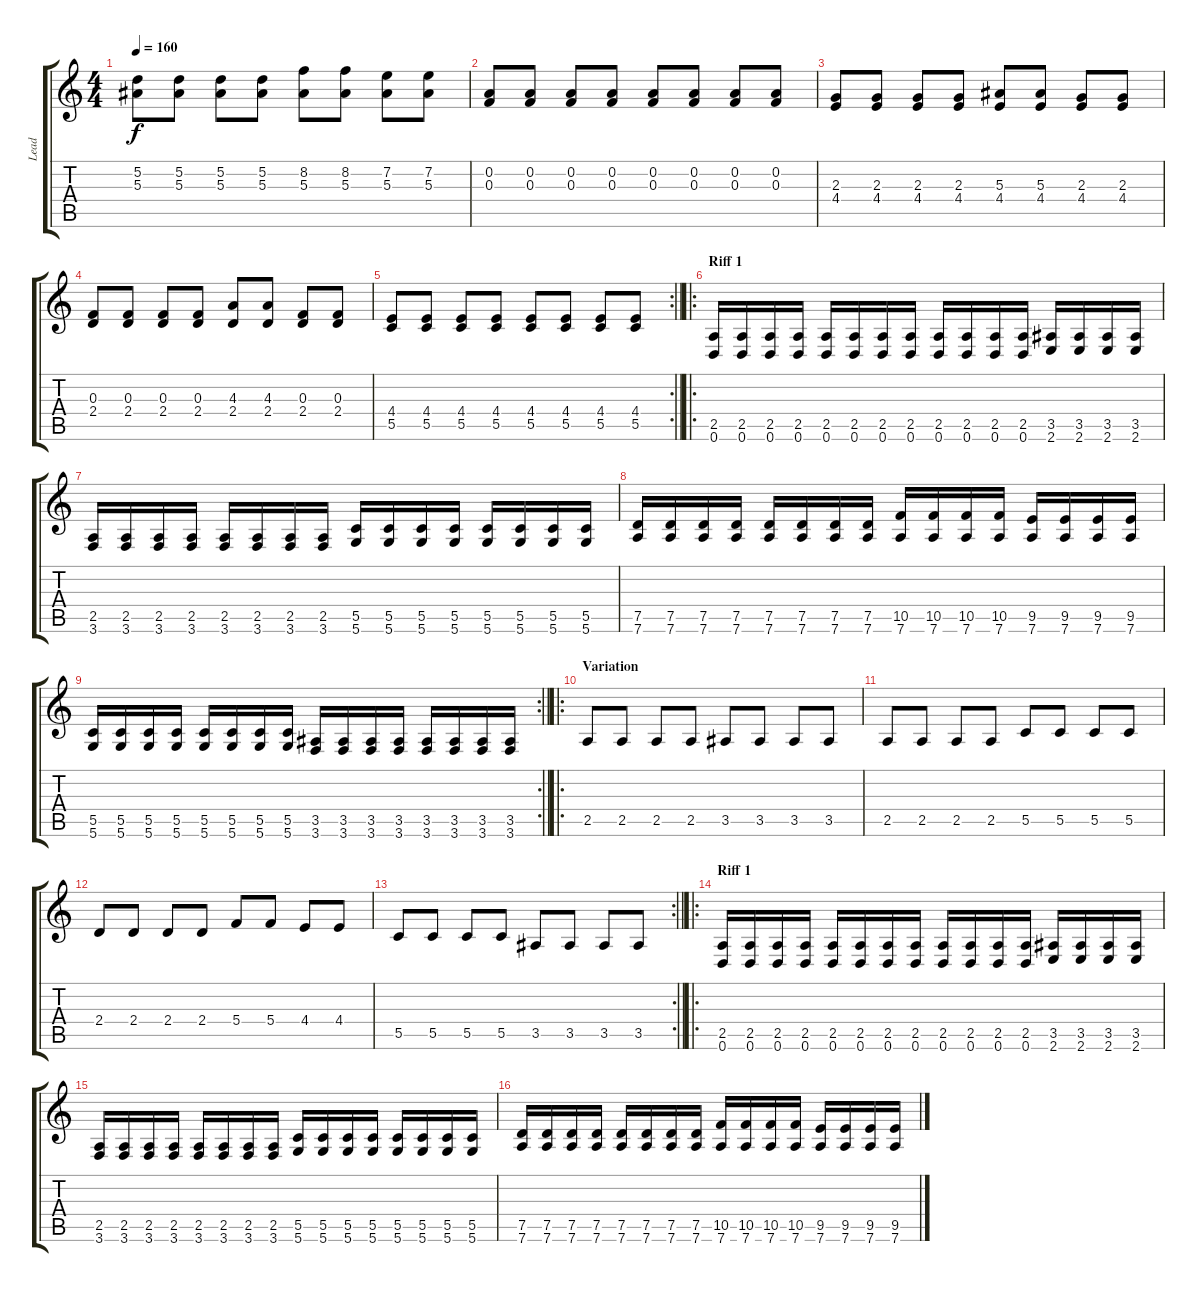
\track ("Lead" "Lead") {instrument distortionguitar}
\staff {score tabs}
\tuning (D4 A3 F3 C3 G2 D2) {hide}
\ts (4 4)
\tempo 160
\clef g2
\ks c
(5.2 5.3).8{dy f} (5.2 5.3).8 (5.2 5.3).8 (5.2 5.3).8 (8.2 5.3).8 (8.2 5.3).8 (7.2 5.3).8 (7.2 5.3).8 |
(0.2 0.3).8 (0.2 0.3).8 (0.2 0.3).8 (0.2 0.3).8 (0.2 0.3).8 (0.2 0.3).8 (0.2 0.3).8 (0.2 0.3).8 |
(2.3 4.4).8 (2.3 4.4).8 (2.3 4.4).8 (2.3 4.4).8 (5.3 4.4).8 (5.3 4.4).8 (2.3 4.4).8 (2.3 4.4).8 |
(0.3 2.4).8 (0.3 2.4).8 (0.3 2.4).8 (0.3 2.4).8 (4.3 2.4).8 (4.3 2.4).8 (0.3 2.4).8 (0.3 2.4).8 |
\rc 2
\barLineRight lightlight
(4.4 5.5).8 (4.4 5.5).8 (4.4 5.5).8 (4.4 5.5).8 (4.4 5.5).8 (4.4 5.5).8 (4.4 5.5).8 (4.4 5.5).8 |
\ro
\section ("" "Riff 1")
(2.5 0.6).16 (2.5 0.6).16 (2.5 0.6).16 (2.5 0.6).16 (2.5 0.6).16 (2.5 0.6).16 (2.5 0.6).16 (2.5 0.6).16 (2.5 0.6).16 (2.5 0.6).16 (2.5 0.6).16 (2.5 0.6).16 (3.5 2.6).16 (3.5 2.6).16 (3.5 2.6).16 (3.5 2.6).16 |
(2.5 3.6).16 (2.5 3.6).16 (2.5 3.6).16 (2.5 3.6).16 (2.5 3.6).16 (2.5 3.6).16 (2.5 3.6).16 (2.5 3.6).16 (5.5 5.6).16 (5.5 5.6).16 (5.5 5.6).16 (5.5 5.6).16 (5.5 5.6).16 (5.5 5.6).16 (5.5 5.6).16 (5.5 5.6).16 |
(7.5 7.6).16 (7.5 7.6).16 (7.5 7.6).16 (7.5 7.6).16 (7.5 7.6).16 (7.5 7.6).16 (7.5 7.6).16 (7.5 7.6).16 (10.5 7.6).16 (10.5 7.6).16 (10.5 7.6).16 (10.5 7.6).16 (9.5 7.6).16 (9.5 7.6).16 (9.5 7.6).16 (9.5 7.6).16 |
\rc 2
\barLineRight lightlight
(5.5 5.6).16 (5.5 5.6).16 (5.5 5.6).16 (5.5 5.6).16 (5.5 5.6).16 (5.5 5.6).16 (5.5 5.6).16 (5.5 5.6).16 (3.5 3.6).16 (3.5 3.6).16 (3.5 3.6).16 (3.5 3.6).16 (3.5 3.6).16 (3.5 3.6).16 (3.5 3.6).16 (3.5 3.6).16 |
\ro
\section ("" "Variation")
2.5.8 2.5.8 2.5.8 2.5.8 3.5.8 3.5.8 3.5.8 3.5.8 |
2.5.8 2.5.8 2.5.8 2.5.8 5.5.8 5.5.8 5.5.8 5.5.8 |
2.4.8 2.4.8 2.4.8 2.4.8 5.4.8 5.4.8 4.4.8 4.4.8 |
\rc 2
\barLineRight lightlight
5.5.8 5.5.8 5.5.8 5.5.8 3.5.8 3.5.8 3.5.8 3.5.8 |
\ro
\section ("" "Riff 1")
(2.5 0.6).16 (2.5 0.6).16 (2.5 0.6).16 (2.5 0.6).16 (2.5 0.6).16 (2.5 0.6).16 (2.5 0.6).16 (2.5 0.6).16 (2.5 0.6).16 (2.5 0.6).16 (2.5 0.6).16 (2.5 0.6).16 (3.5 2.6).16 (3.5 2.6).16 (3.5 2.6).16 (3.5 2.6).16 |
(2.5 3.6).16 (2.5 3.6).16 (2.5 3.6).16 (2.5 3.6).16 (2.5 3.6).16 (2.5 3.6).16 (2.5 3.6).16 (2.5 3.6).16 (5.5 5.6).16 (5.5 5.6).16 (5.5 5.6).16 (5.5 5.6).16 (5.5 5.6).16 (5.5 5.6).16 (5.5 5.6).16 (5.5 5.6).16 |
(7.5 7.6).16 (7.5 7.6).16 (7.5 7.6).16 (7.5 7.6).16 (7.5 7.6).16 (7.5 7.6).16 (7.5 7.6).16 (7.5 7.6).16 (10.5 7.6).16 (10.5 7.6).16 (10.5 7.6).16 (10.5 7.6).16 (9.5 7.6).16 (9.5 7.6).16 (9.5 7.6).16 (9.5 7.6).16
